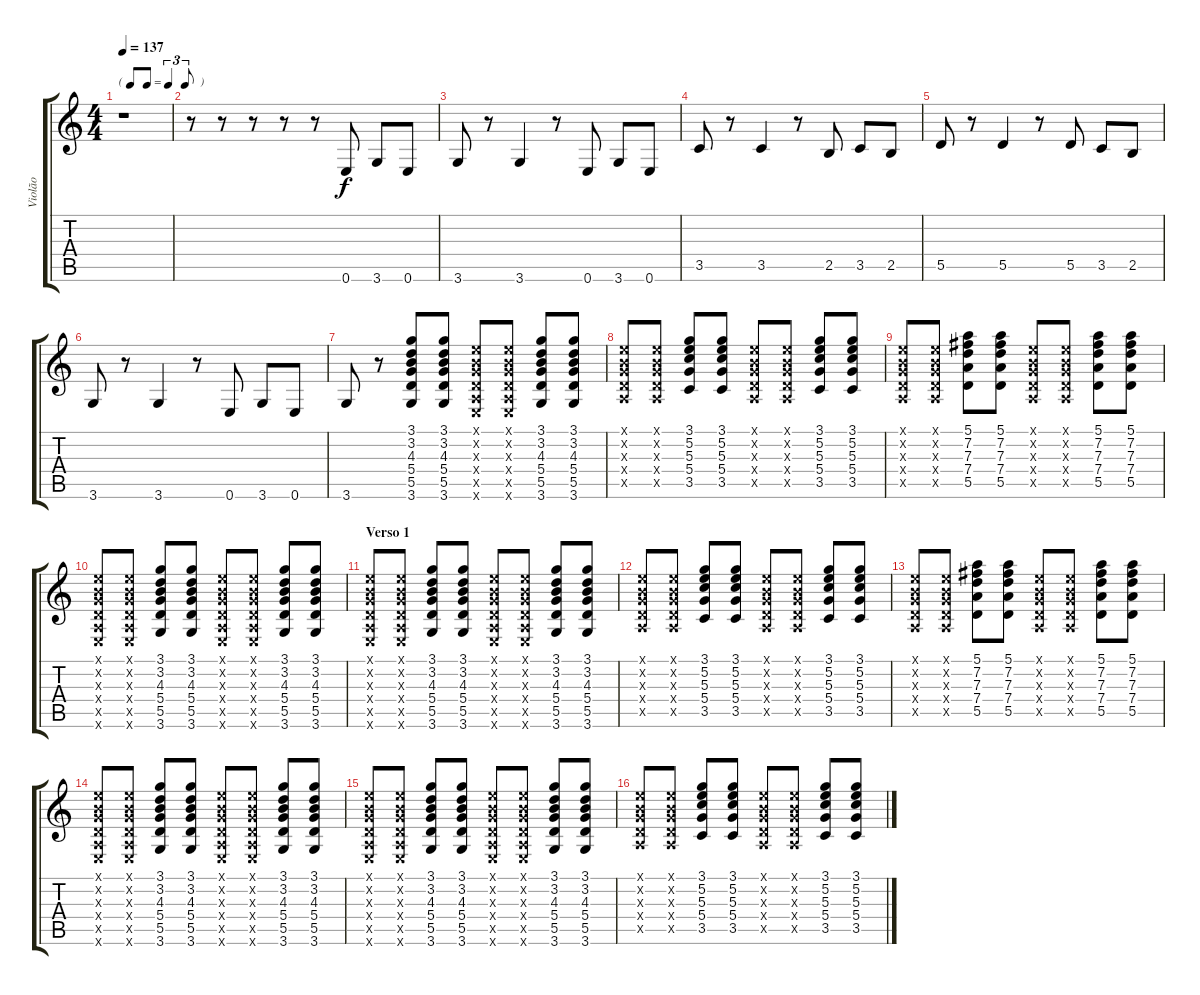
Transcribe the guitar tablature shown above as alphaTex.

\track ("Violão" "Violão") {instrument acousticguitarsteel}
\staff {score tabs}
\tuning (E4 B3 G3 D3 A2 E2) {hide}
\ts (4 4)
\tf triplet8th
\tempo 137
\clef g2
\ks c
r.1{dy f instrument acousticguitarsteel} |
r.8 r.8 r.8 r.8 r.8 0.6.8 3.6.8 0.6.8 |
3.6.8 r.8 3.6.4 r.8 0.6.8 3.6.8 0.6.8 |
3.5.8 r.8 3.5.4 r.8 2.5.8 3.5.8 2.5.8 |
5.5.8 r.8 5.5.4 r.8 5.5.8 3.5.8 2.5.8 |
3.6.8 r.8 3.6.4 r.8 0.6.8 3.6.8 0.6.8 |
3.6.8 r.8 (3.1 3.2 4.3 5.4 5.5 3.6).8 (3.1 3.2 4.3 5.4 5.5 3.6).8 (0.1{x} 0.2{x} 0.3{x} 0.4{x} 0.5{x} 0.6{x}).8 (0.1{x} 0.2{x} 0.3{x} 0.4{x} 0.5{x} 0.6{x}).8 (3.1 3.2 4.3 5.4 5.5 3.6).8 (3.1 3.2 4.3 5.4 5.5 3.6).8 |
(0.1{x} 0.2{x} 0.3{x} 0.4{x} 0.5{x}).8 (0.1{x} 0.2{x} 0.3{x} 0.4{x} 0.5{x}).8 (3.1 5.2 5.3 5.4 3.5).8 (3.1 5.2 5.3 5.4 3.5).8 (0.1{x} 0.2{x} 0.3{x} 0.4{x} 0.5{x}).8 (0.1{x} 0.2{x} 0.3{x} 0.4{x} 0.5{x}).8 (3.1 5.2 5.3 5.4 3.5).8 (3.1 5.2 5.3 5.4 3.5).8 |
(0.1{x} 0.2{x} 0.3{x} 0.4{x} 0.5{x}).8 (0.1{x} 0.2{x} 0.3{x} 0.4{x} 0.5{x}).8 (5.1 7.2 7.3 7.4 5.5).8 (5.1 7.2 7.3 7.4 5.5).8 (0.1{x} 0.2{x} 0.3{x} 0.4{x} 0.5{x}).8 (0.1{x} 0.2{x} 0.3{x} 0.4{x} 0.5{x}).8 (5.1 7.2 7.3 7.4 5.5).8 (5.1 7.2 7.3 7.4 5.5).8 |
(0.1{x} 0.2{x} 0.3{x} 0.4{x} 0.5{x} 0.6{x}).8 (0.1{x} 0.2{x} 0.3{x} 0.4{x} 0.5{x} 0.6{x}).8 (3.1 3.2 4.3 5.4 5.5 3.6).8 (3.1 3.2 4.3 5.4 5.5 3.6).8 (0.1{x} 0.2{x} 0.3{x} 0.4{x} 0.5{x} 0.6{x}).8 (0.1{x} 0.2{x} 0.3{x} 0.4{x} 0.5{x} 0.6{x}).8 (3.1 3.2 4.3 5.4 5.5 3.6).8 (3.1 3.2 4.3 5.4 5.5 3.6).8 |
\section ("" "Verso 1")
(0.1{x} 0.2{x} 0.3{x} 0.4{x} 0.5{x} 0.6{x}).8 (0.1{x} 0.2{x} 0.3{x} 0.4{x} 0.5{x} 0.6{x}).8 (3.1 3.2 4.3 5.4 5.5 3.6).8 (3.1 3.2 4.3 5.4 5.5 3.6).8 (0.1{x} 0.2{x} 0.3{x} 0.4{x} 0.5{x} 0.6{x}).8 (0.1{x} 0.2{x} 0.3{x} 0.4{x} 0.5{x} 0.6{x}).8 (3.1 3.2 4.3 5.4 5.5 3.6).8 (3.1 3.2 4.3 5.4 5.5 3.6).8 |
(0.1{x} 0.2{x} 0.3{x} 0.4{x} 0.5{x}).8 (0.1{x} 0.2{x} 0.3{x} 0.4{x} 0.5{x}).8 (3.1 5.2 5.3 5.4 3.5).8 (3.1 5.2 5.3 5.4 3.5).8 (0.1{x} 0.2{x} 0.3{x} 0.4{x} 0.5{x}).8 (0.1{x} 0.2{x} 0.3{x} 0.4{x} 0.5{x}).8 (3.1 5.2 5.3 5.4 3.5).8 (3.1 5.2 5.3 5.4 3.5).8 |
(0.1{x} 0.2{x} 0.3{x} 0.4{x} 0.5{x}).8 (0.1{x} 0.2{x} 0.3{x} 0.4{x} 0.5{x}).8 (5.1 7.2 7.3 7.4 5.5).8 (5.1 7.2 7.3 7.4 5.5).8 (0.1{x} 0.2{x} 0.3{x} 0.4{x} 0.5{x}).8 (0.1{x} 0.2{x} 0.3{x} 0.4{x} 0.5{x}).8 (5.1 7.2 7.3 7.4 5.5).8 (5.1 7.2 7.3 7.4 5.5).8 |
(0.1{x} 0.2{x} 0.3{x} 0.4{x} 0.5{x} 0.6{x}).8 (0.1{x} 0.2{x} 0.3{x} 0.4{x} 0.5{x} 0.6{x}).8 (3.1 3.2 4.3 5.4 5.5 3.6).8 (3.1 3.2 4.3 5.4 5.5 3.6).8 (0.1{x} 0.2{x} 0.3{x} 0.4{x} 0.5{x} 0.6{x}).8 (0.1{x} 0.2{x} 0.3{x} 0.4{x} 0.5{x} 0.6{x}).8 (3.1 3.2 4.3 5.4 5.5 3.6).8 (3.1 3.2 4.3 5.4 5.5 3.6).8 |
(0.1{x} 0.2{x} 0.3{x} 0.4{x} 0.5{x} 0.6{x}).8 (0.1{x} 0.2{x} 0.3{x} 0.4{x} 0.5{x} 0.6{x}).8 (3.1 3.2 4.3 5.4 5.5 3.6).8 (3.1 3.2 4.3 5.4 5.5 3.6).8 (0.1{x} 0.2{x} 0.3{x} 0.4{x} 0.5{x} 0.6{x}).8 (0.1{x} 0.2{x} 0.3{x} 0.4{x} 0.5{x} 0.6{x}).8 (3.1 3.2 4.3 5.4 5.5 3.6).8 (3.1 3.2 4.3 5.4 5.5 3.6).8 |
(0.1{x} 0.2{x} 0.3{x} 0.4{x} 0.5{x}).8 (0.1{x} 0.2{x} 0.3{x} 0.4{x} 0.5{x}).8 (3.1 5.2 5.3 5.4 3.5).8 (3.1 5.2 5.3 5.4 3.5).8 (0.1{x} 0.2{x} 0.3{x} 0.4{x} 0.5{x}).8 (0.1{x} 0.2{x} 0.3{x} 0.4{x} 0.5{x}).8 (3.1 5.2 5.3 5.4 3.5).8 (3.1 5.2 5.3 5.4 3.5).8
